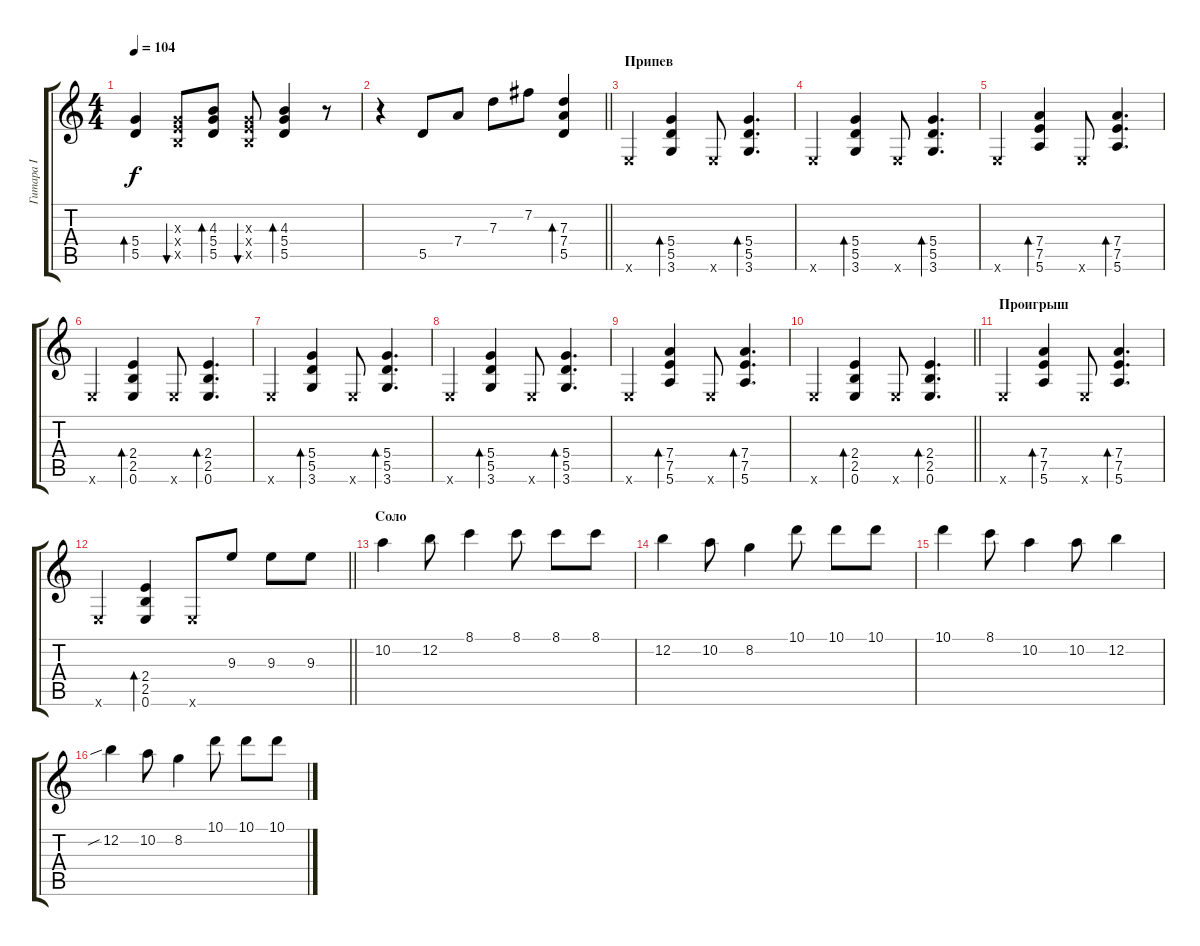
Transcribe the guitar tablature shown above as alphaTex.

\track ("Гитара I" "Гитара I") {instrument distortionguitar}
\staff {score tabs}
\tuning (E4 B3 G3 D3 A2 E2) {hide}
\ts (4 4)
\tempo 104
\clef g2
\ks c
(5.4 5.5).4{bd 60 dy f} (0.3{x} 2.4{x} 2.5{x}).8{bu 60} (4.3 5.4 5.5).8{bd 60} (0.3{x} 2.4{x} 2.5{x}).8{bu 60} (4.3 5.4 5.5).4{bd 60} r.8 |
\barLineRight lightlight
r.4 5.5.8 7.4.8 7.3.8 7.2.8 (7.3 7.4 5.5).4{bd 60} |
\section ("" "Припев")
0.6{x}.4{volume 12 instrument distortionguitar} (5.4 5.5 3.6).4{bd 60} 0.6{x}.8 (5.4 5.5 3.6).4{d bd 60} |
0.6{x}.4 (5.4 5.5 3.6).4{bd 60} 0.6{x}.8 (5.4 5.5 3.6).4{d bd 60} |
0.6{x}.4 (7.4 7.5 5.6).4{bd 60} 0.6{x}.8 (7.4 7.5 5.6).4{d bd 60} |
0.6{x}.4 (2.4 2.5 0.6).4{bd 60} 0.6{x}.8 (2.4 2.5 0.6).4{d bd 60} |
0.6{x}.4 (5.4 5.5 3.6).4{bd 60} 0.6{x}.8 (5.4 5.5 3.6).4{d bd 60} |
0.6{x}.4 (5.4 5.5 3.6).4{bd 60} 0.6{x}.8 (5.4 5.5 3.6).4{d bd 60} |
0.6{x}.4 (7.4 7.5 5.6).4{bd 60} 0.6{x}.8 (7.4 7.5 5.6).4{d bd 60} |
\barLineRight lightlight
0.6{x}.4 (2.4 2.5 0.6).4{bd 60} 0.6{x}.8 (2.4 2.5 0.6).4{d bd 60} |
\section ("" "Проигрыш")
0.6{x}.4 (7.4 7.5 5.6).4{bd 60} 0.6{x}.8 (7.4 7.5 5.6).4{d bd 60} |
\barLineRight lightlight
0.6{x}.4 (2.4 2.5 0.6).4{bd 60} 0.6{x}.8{instrument distortionguitar} 9.3.8 9.3.8 9.3.8 |
\section ("" "Соло")
10.2.4 12.2.8 8.1.4 8.1.8 8.1.8 8.1.8 |
12.2.4 10.2.8 8.2.4 10.1.8 10.1.8 10.1.8 |
10.1.4 8.1.8 10.2.4 10.2.8 12.2.4 |
12.2{sib}.4 10.2.8 8.2.4 10.1.8 10.1.8 10.1.8
